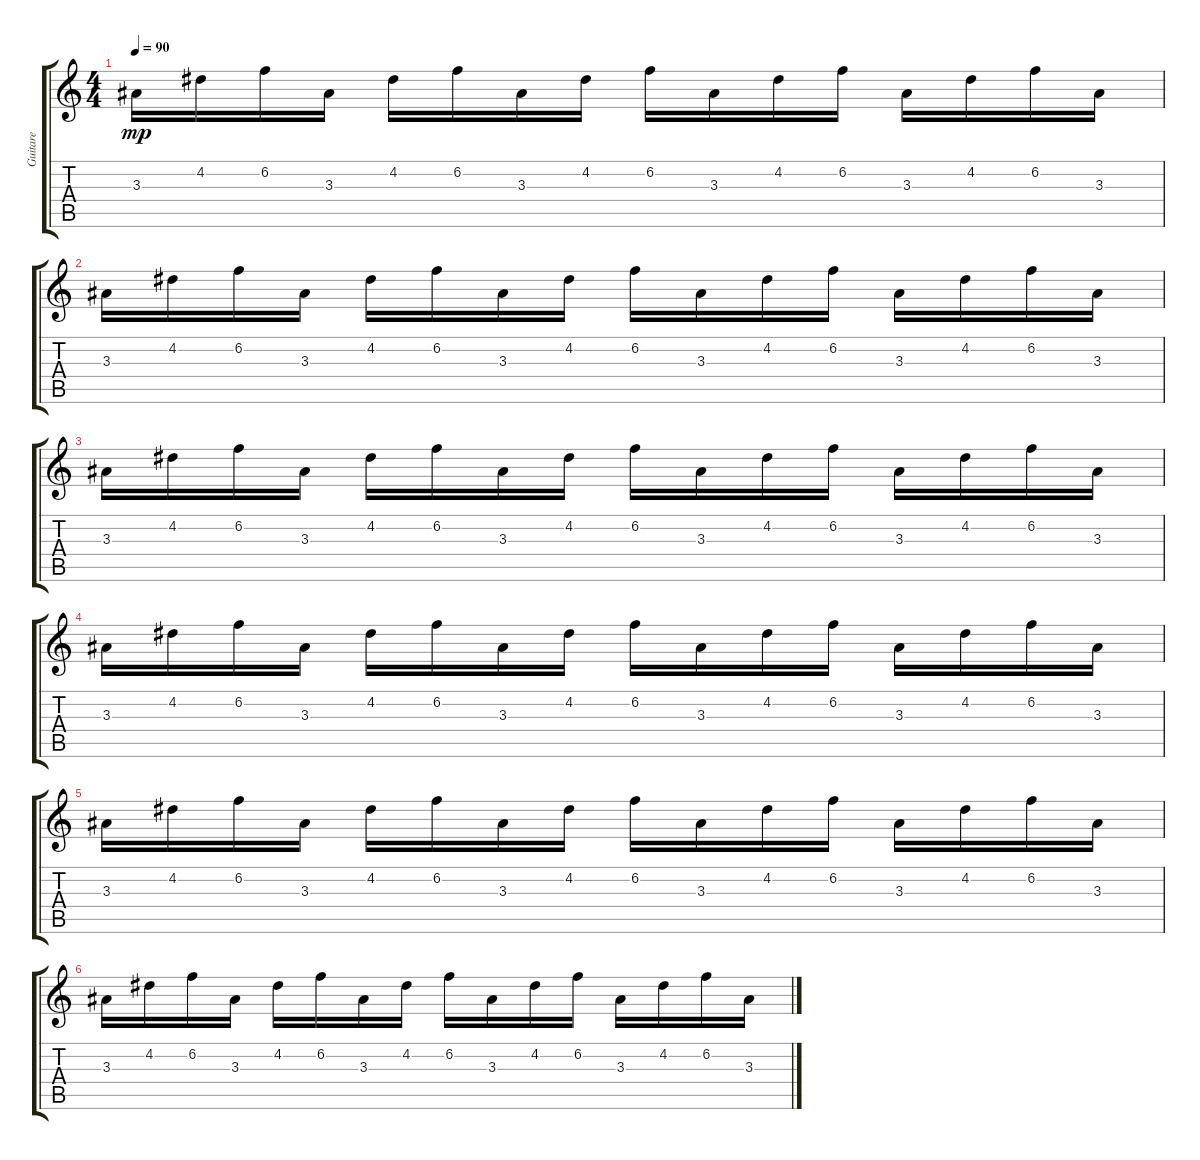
\track ("Guitare" "Guitare") {instrument distortionguitar}
\staff {score tabs}
\tuning (E4 B3 G3 D3 A2 D2) {hide}
\ts (4 4)
\tempo 90
\clef g2
\ks c
3.3.16{dy mp} 4.2.16 6.2.16 3.3.16 4.2.16 6.2.16 3.3.16 4.2.16 6.2.16 3.3.16 4.2.16 6.2.16 3.3.16 4.2.16 6.2.16 3.3.16 |
3.3.16 4.2.16 6.2.16 3.3.16 4.2.16 6.2.16 3.3.16 4.2.16 6.2.16 3.3.16 4.2.16 6.2.16 3.3.16 4.2.16 6.2.16 3.3.16 |
\section ("" "")
3.3.16 4.2.16 6.2.16 3.3.16 4.2.16 6.2.16 3.3.16 4.2.16 6.2.16 3.3.16 4.2.16 6.2.16 3.3.16 4.2.16 6.2.16 3.3.16 |
3.3.16 4.2.16 6.2.16 3.3.16 4.2.16 6.2.16 3.3.16 4.2.16 6.2.16 3.3.16 4.2.16 6.2.16 3.3.16 4.2.16 6.2.16 3.3.16 |
3.3.16 4.2.16 6.2.16 3.3.16 4.2.16 6.2.16 3.3.16 4.2.16 6.2.16 3.3.16 4.2.16 6.2.16 3.3.16 4.2.16 6.2.16 3.3.16 |
3.3.16 4.2.16 6.2.16 3.3.16 4.2.16 6.2.16 3.3.16 4.2.16 6.2.16 3.3.16 4.2.16 6.2.16 3.3.16 4.2.16 6.2.16 3.3.16
